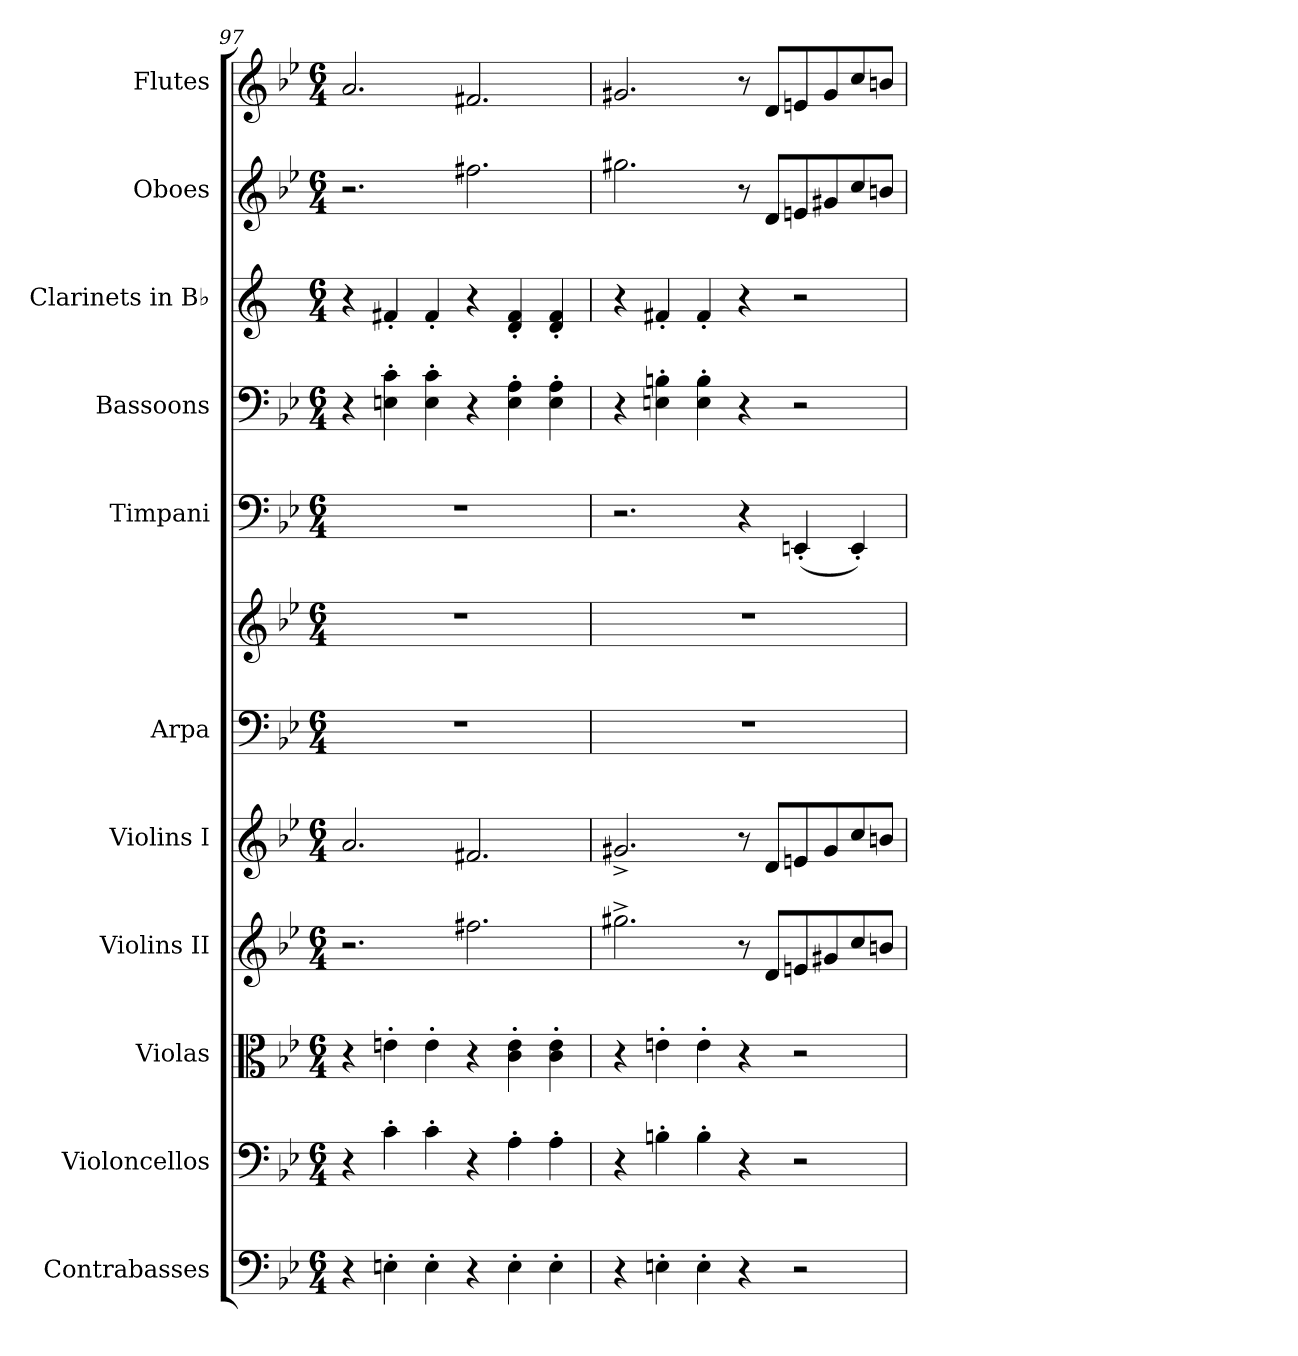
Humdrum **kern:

**kern	**kern	**kern	**kern	**kern	**kern	**kern	**kern	**kern	**kern	**kern	**kern
*part11	*part10	*part9	*part8	*part7	*part6	*part6	*part5	*part4	*part3	*part2	*part1
*staff12	*staff11	*staff10	*staff9	*staff8	*staff7	*staff6	*staff5	*staff4	*staff3	*staff2	*staff1
*I"Contrabasses	*I"Violoncellos	*I"Violas	*I"Violins II	*I"Violins I	*I"Arpa	*	*I"Timpani	*I"Bassoons	*I"Clarinets in B♭	*I"Oboes	*I"Flutes
*I'Cb.	*I'Vc.	*I'Vla.	*I'Vln. II	*I'Vln. I	*I'Arp.	*	*I'Timp.	*I'Bsn.	*	*I'Ob.	*I'Fl.
*clefF4	*clefF4	*clefC3	*clefG2	*clefG2	*clefF4	*clefG2	*clefF4	*clefF4	*clefG2	*clefG2	*clefG2
*ITrd7c12	*	*	*	*	*	*	*	*	*ITrd1c2	*	*
*k[b-e-]	*k[b-e-]	*k[b-e-]	*k[b-e-]	*k[b-e-]	*k[b-e-]	*k[b-e-]	*k[b-e-]	*k[b-e-]	*k[b-e-]	*k[b-e-]	*k[b-e-]
*M6/4	*M6/4	*M6/4	*M6/4	*M6/4	*M6/4	*M6/4	*M6/4	*M6/4	*M6/4	*M6/4	*M6/4
=97	=97	=97	=97	=97	=97	=97	=97	=97	=97	=97	=97
4r	4r	4r	2.r	2.a/	1.r	1.r	1.r	4r	4r	2.r	2.a/
4EEn'\	4c'\	4en'\	.	.	.	.	.	4En\' 4c\'	4en'/	.	.
4EE'\	4c'\	4e'\	.	.	.	.	.	4E\' 4c\'	4e'/	.	.
4r	4r	4r	2.ff#X\	2.f#X/	.	.	.	4r	4r	2.ff#X\	2.f#X/
4EE'\	4A'\	4c\' 4e\'	.	.	.	.	.	4E\' 4A\'	4c/' 4e/'	.	.
4EE'\	4A'\	4c\' 4e\'	.	.	.	.	.	4E\' 4A\'	4c/' 4e/'	.	.
!!LO:PB:g=z
=98	=98	=98	=98	=98	=98	=98	=98	=98	=98	=98	=98
4r	4r	4r	2.gg#X^\	2.g#X^/	1.r	1.r	2.r	4r	4r	2.gg#X\	2.g#X/
4EEn'\	4Bn'\	4en'\	.	.	.	.	.	4En\' 4Bn\'	4en'/	.	.
4EE'\	4B'\	4e'\	.	.	.	.	.	4E\' 4B\'	4e'/	.	.
4r	4r	4r	8r	8r	.	.	4r	4r	4r	8r	8r
.	.	.	8d/L	8d/L	.	.	.	.	.	8d/L	8d/L
2r	2r	2r	8en/	8en/	.	.	(<4EEn'/	2r	2r	8en/	8en/
.	.	.	8g#X/	8g#/	.	.	.	.	.	8g#X/	8g#/
.	.	.	8cc/	8cc/	.	.	4EE'/)	.	.	8cc/	8cc/
.	.	.	8bn/J	8bn/J	.	.	.	.	.	8bn/J	8bn/J
=	=	=	=	=	=	=	=	=	=	=	=
*-	*-	*-	*-	*-	*-	*-	*-	*-	*-	*-	*-
